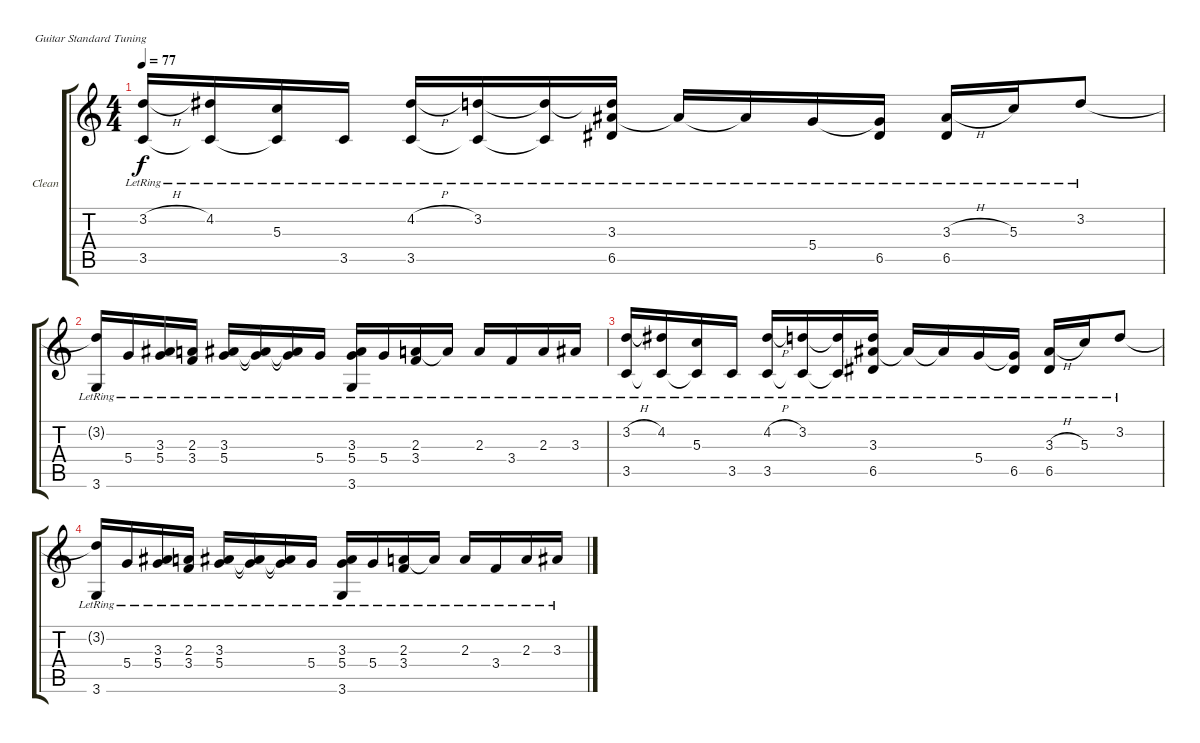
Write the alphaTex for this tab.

\defaultSystemsLayout 4
\bracketExtendMode groupsimilarinstruments
\firstSystemTrackNameOrientation horizontal
\otherSystemsTrackNameOrientation horizontal
\track ("Clean" "Clean") {instrument electricguitarclean}
\staff {score tabs}
\tuning (E4 B3 G3 D3 A2 E2)
\ts (4 4)
\tempo 77
\clef g2
\ks c
(3.2{h lr} 3.5{lr}).16{dy f instrument electricguitarclean} (4.2{lr} 3.5{lr t}).16 (5.3{lr} 3.5{lr t}).16 3.5{lr}.16 (4.2{h lr} 3.5{lr}).16 (3.2{lr} 3.5{lr t}).16 (3.2{lr t} 3.5{lr t}).16 (3.2{lr t} 3.3{lr} 6.5{lr}).16 3.3{lr t}.16 3.3{lr t}.16 5.4{lr}.16 (5.4{lr t} 6.5{lr}).16 (3.3{h lr} 6.5{lr}).16 5.3{lr}.16 3.2{lr}.8 |
(3.2{lr t} 3.6{lr}).16 5.4{lr}.16 (3.3{lr} 5.4{lr}).16 (2.3{lr} 3.4{lr}).16 (3.3{lr} 5.4{lr}).16 (3.3{lr t} 5.4{lr t}).16 (3.3{lr t} 5.4{lr t}).16 5.4{lr}.16 (3.3{lr} 5.4{lr} 3.6{lr}).16 5.4{lr}.16 (2.3{lr} 3.4{lr}).16 2.3{lr t}.16 2.3{lr}.16 3.4{lr}.16 2.3{lr}.16 3.3{lr}.16 |
(3.2{h lr} 3.5{lr}).16 (4.2{lr} 3.5{lr t}).16 (5.3{lr} 3.5{lr t}).16 3.5{lr}.16 (4.2{h lr} 3.5{lr}).16 (3.2{lr} 3.5{lr t}).16 (3.2{lr t} 3.5{lr t}).16 (3.2{lr t} 3.3{lr} 6.5{lr}).16 3.3{lr t}.16 3.3{lr t}.16 5.4{lr}.16 (5.4{lr t} 6.5{lr}).16 (3.3{h lr} 6.5{lr}).16 5.3{lr}.16 3.2{lr}.8 |
(3.2{lr t} 3.6{lr}).16 5.4{lr}.16 (3.3{lr} 5.4{lr}).16 (2.3{lr} 3.4{lr}).16 (3.3{lr} 5.4{lr}).16 (3.3{lr t} 5.4{lr t}).16 (3.3{lr t} 5.4{lr t}).16 5.4{lr}.16 (3.3{lr} 5.4{lr} 3.6{lr}).16 5.4{lr}.16 (2.3{lr} 3.4{lr}).16 2.3{lr t}.16 2.3{lr}.16 3.4{lr}.16 2.3{lr}.16 3.3{lr}.16
